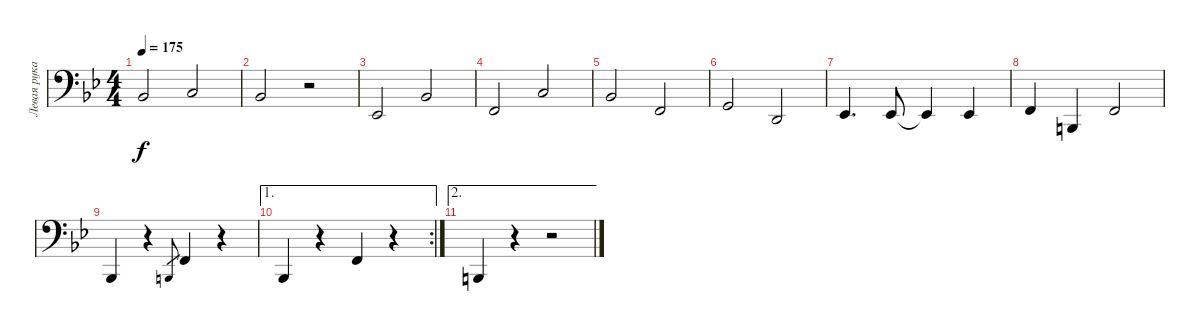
\track ("Левая рука" "Левая рука") {instrument brightacousticpiano}
\staff {score}
\tuning (G2 D2 A1 E1 B0) {hide}
\ts (4 4)
\tempo 175
\clef f4
\ks bb
3.1.2{dy f} 5.1.2 |
3.1.2 r.2 |
1.2.2 3.1.2 |
3.2.2 5.1.2 |
3.1.2 3.2.2 |
0.1.2 0.2.2 |
1.2.4{d} 1.2.8 1.2{t}.4 1.2.4 |
3.2.4 2.3.4 3.2.2 |
6.4.4 r.4 2.3.8{gr} 8.3.4 r.4 |
\ae 1
\rc 2
6.4.4 r.4 3.2.4 r.4 |
\ae 2
2.3.4 r.4 r.2
